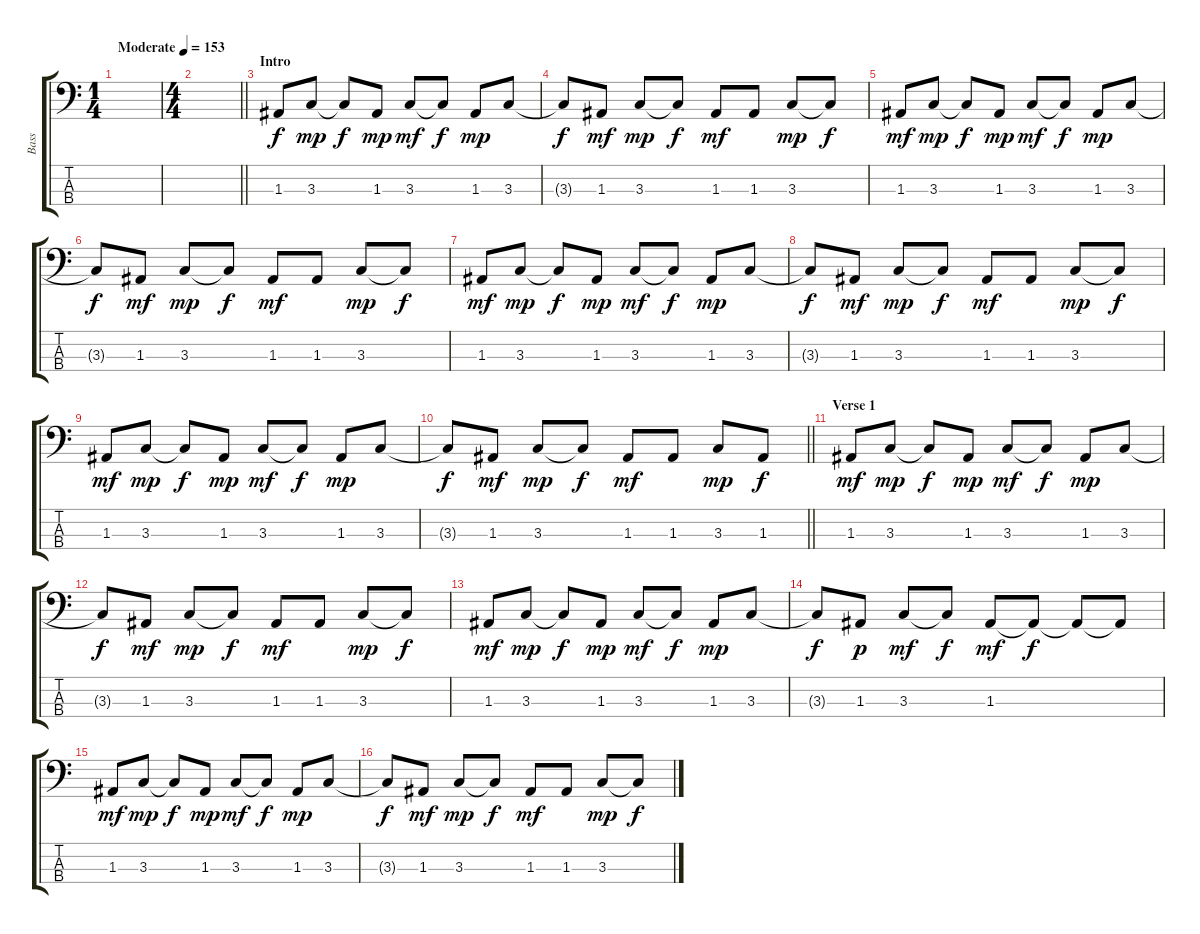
\track ("Bass" "Bass") {instrument fretlessbass}
\staff {score tabs}
\tuning (G2 D2 A1 E1) {hide}
\ts (1 4)
\tempo (153 "Moderate")
\clef f4
\ks c
|
\ts (4 4)
\barLineRight lightlight
|
\section ("" "Intro")
1.3.8 3.3.8{dy mp} 3.3{t}.8{dy f} 1.3.8{dy mp} 3.3.8{dy mf} 3.3{t}.8{dy f} 1.3.8{dy mp} 3.3.8 |
3.3{t}.8{dy f} 1.3.8{dy mf} 3.3.8{dy mp} 3.3{t}.8{dy f} 1.3.8{dy mf} 1.3.8 3.3.8{dy mp} 3.3{t}.8{dy f} |
1.3.8{dy mf} 3.3.8{dy mp} 3.3{t}.8{dy f} 1.3.8{dy mp} 3.3.8{dy mf} 3.3{t}.8{dy f} 1.3.8{dy mp} 3.3.8 |
3.3{t}.8{dy f} 1.3.8{dy mf} 3.3.8{dy mp} 3.3{t}.8{dy f} 1.3.8{dy mf} 1.3.8 3.3.8{dy mp} 3.3{t}.8{dy f} |
1.3.8{dy mf} 3.3.8{dy mp} 3.3{t}.8{dy f} 1.3.8{dy mp} 3.3.8{dy mf} 3.3{t}.8{dy f} 1.3.8{dy mp} 3.3.8 |
3.3{t}.8{dy f} 1.3.8{dy mf} 3.3.8{dy mp} 3.3{t}.8{dy f} 1.3.8{dy mf} 1.3.8 3.3.8{dy mp} 3.3{t}.8{dy f} |
1.3.8{dy mf} 3.3.8{dy mp} 3.3{t}.8{dy f} 1.3.8{dy mp} 3.3.8{dy mf} 3.3{t}.8{dy f} 1.3.8{dy mp} 3.3.8 |
\barLineRight lightlight
3.3{t}.8{dy f} 1.3.8{dy mf} 3.3.8{dy mp} 3.3{t}.8{dy f} 1.3.8{dy mf} 1.3.8 3.3.8{dy mp} 1.3.8{dy f} |
\section ("" "Verse 1")
1.3.8{dy mf} 3.3.8{dy mp} 3.3{t}.8{dy f} 1.3.8{dy mp} 3.3.8{dy mf} 3.3{t}.8{dy f} 1.3.8{dy mp} 3.3.8 |
3.3{t}.8{dy f} 1.3.8{dy mf} 3.3.8{dy mp} 3.3{t}.8{dy f} 1.3.8{dy mf} 1.3.8 3.3.8{dy mp} 3.3{t}.8{dy f} |
1.3.8{dy mf} 3.3.8{dy mp} 3.3{t}.8{dy f} 1.3.8{dy mp} 3.3.8{dy mf} 3.3{t}.8{dy f} 1.3.8{dy mp} 3.3.8 |
3.3{t}.8{dy f} 1.3.8{dy p} 3.3.8{dy mf} 3.3{t}.8{dy f} 1.3.8{dy mf} 1.3{t}.8{dy f} 1.3{t}.8 1.3{t}.8 |
1.3.8{dy mf} 3.3.8{dy mp} 3.3{t}.8{dy f} 1.3.8{dy mp} 3.3.8{dy mf} 3.3{t}.8{dy f} 1.3.8{dy mp} 3.3.8 |
3.3{t}.8{dy f} 1.3.8{dy mf} 3.3.8{dy mp} 3.3{t}.8{dy f} 1.3.8{dy mf} 1.3.8 3.3.8{dy mp} 3.3{t}.8{dy f}
